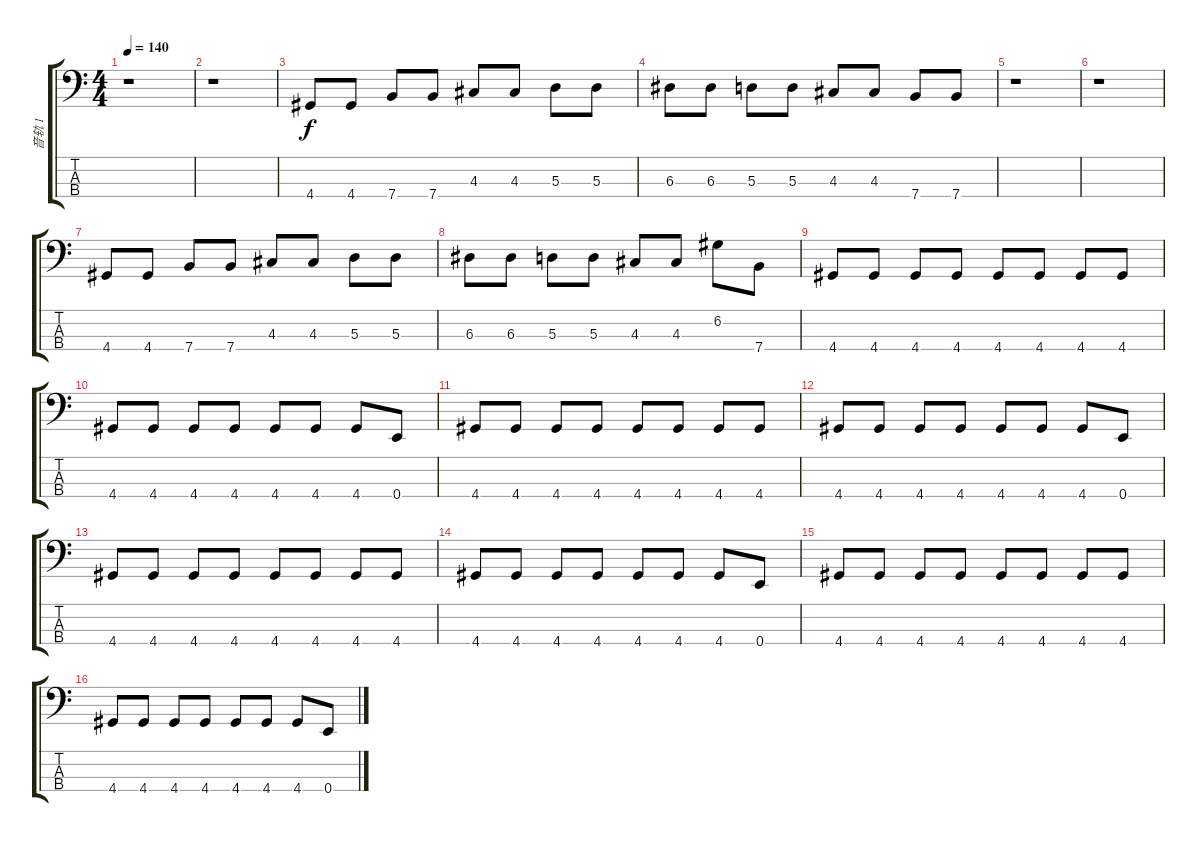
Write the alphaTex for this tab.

\track ("音轨 1" "音轨 1") {instrument electricbassfinger}
\staff {score tabs}
\tuning (G2 D2 A1 E1) {hide}
\ts (4 4)
\tempo 140
\clef f4
\ks c
r.1{dy f} |
r.1 |
4.4.8 4.4.8 7.4.8 7.4.8 4.3.8 4.3.8 5.3.8 5.3.8 |
6.3.8 6.3.8 5.3.8 5.3.8 4.3.8 4.3.8 7.4.8 7.4.8 |
r.1 |
r.1 |
4.4.8 4.4.8 7.4.8 7.4.8 4.3.8 4.3.8 5.3.8 5.3.8 |
6.3.8 6.3.8 5.3.8 5.3.8 4.3.8 4.3.8 6.2.8 7.4.8 |
4.4.8 4.4.8 4.4.8 4.4.8 4.4.8 4.4.8 4.4.8 4.4.8 |
4.4.8 4.4.8 4.4.8 4.4.8 4.4.8 4.4.8 4.4.8 0.4.8 |
4.4.8 4.4.8 4.4.8 4.4.8 4.4.8 4.4.8 4.4.8 4.4.8 |
4.4.8 4.4.8 4.4.8 4.4.8 4.4.8 4.4.8 4.4.8 0.4.8 |
4.4.8 4.4.8 4.4.8 4.4.8 4.4.8 4.4.8 4.4.8 4.4.8 |
4.4.8 4.4.8 4.4.8 4.4.8 4.4.8 4.4.8 4.4.8 0.4.8 |
4.4.8 4.4.8 4.4.8 4.4.8 4.4.8 4.4.8 4.4.8 4.4.8 |
4.4.8 4.4.8 4.4.8 4.4.8 4.4.8 4.4.8 4.4.8 0.4.8
